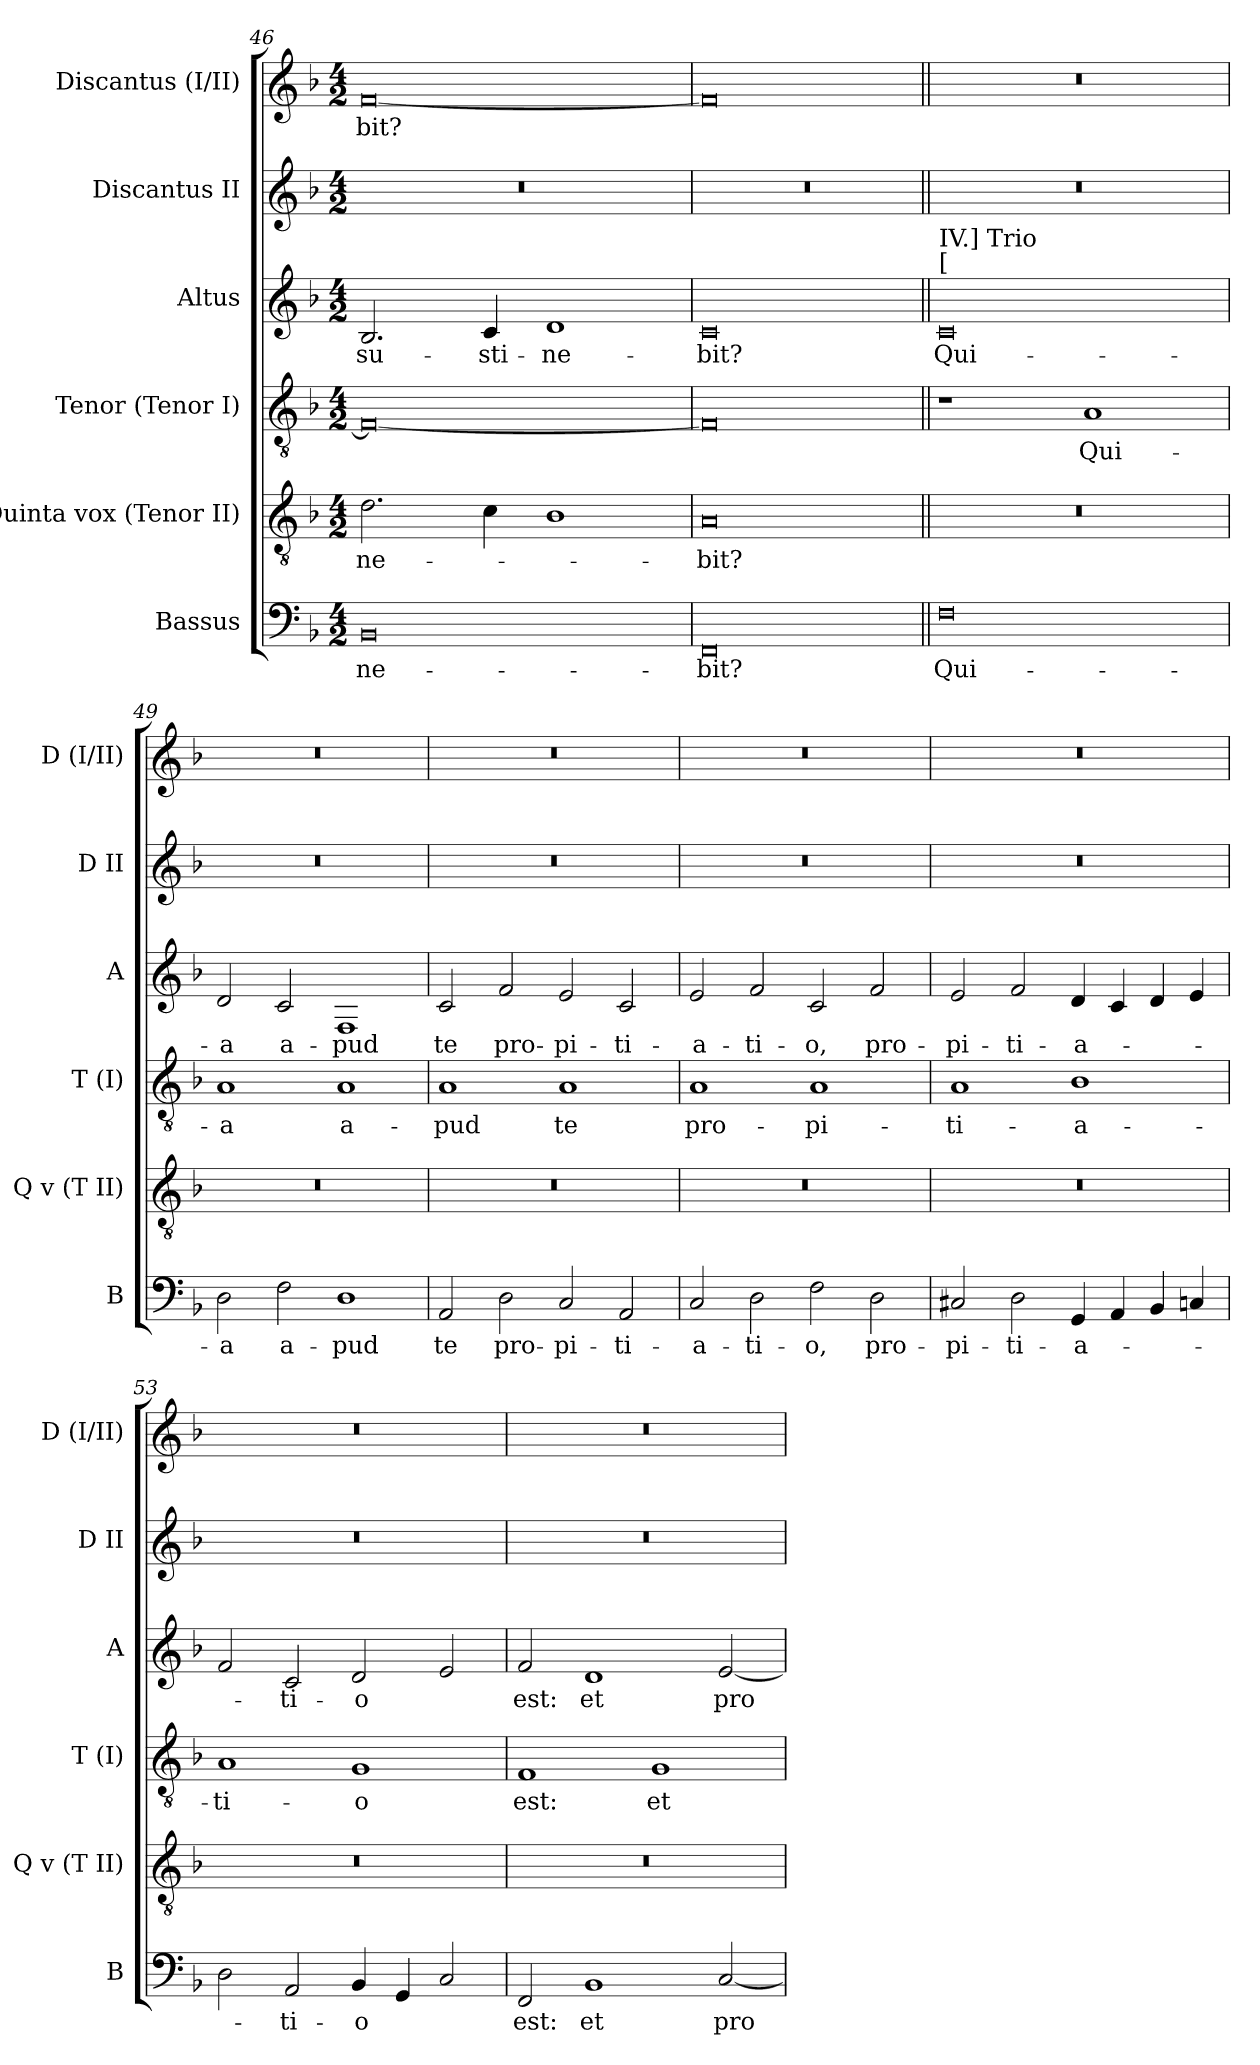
**kern	**text	**kern	**text	**kern	**text	**kern	**text	**kern	**kern	**text
*part6	*part6	*part5	*part5	*part4	*part4	*part3	*part3	*part2	*part1	*part1
*staff6	*staff6	*staff5	*staff5	*staff4	*staff4	*staff3	*staff3	*staff2	*staff1	*staff1
*I"Bassus	*	*I"Quinta vox (Tenor II)	*	*I"Tenor (Tenor I)	*	*I"Altus	*	*I"Discantus II	*I"Discantus (I/II)	*
*I'B	*	*I'Q v (T II)	*	*I'T (I)	*	*I'A	*	*I'D II	*I'D  (I/II)	*
*clefF4	*	*clefGv2	*	*clefGv2	*	*clefG2	*	*clefG2	*clefG2	*
*k[b-]	*	*k[b-]	*	*k[b-]	*	*k[b-]	*	*k[b-]	*k[b-]	*
*F:	*	*F:	*	*F:	*	*F:	*	*F:	*F:	*
*M4/2	*	*M4/2	*	*M4/2	*	*M4/2	*	*M4/2	*M4/2	*
=46	=46	=46	=46	=46	=46	=46	=46	=46	=46	=46
0BB-	-ne-	2.d\	-ne-	0F_	.	2.B-/	su-	0r	[0f	-bit?
.	.	4c\	.	.	.	4c/	-sti-	.	.	.
.	.	1B-	.	.	.	1d	-ne-	.	.	.
=47	=47	=47	=47	=47	=47	=47	=47	=47	=47	=47
0FF	-bit?	0A	-bit?	0F]	.	0c	-bit?	0r	0f]	.
!!LO:LB:g=z
=48||	=48||	=48||	=48||	=48||	=48||	=48||	=48||	=48||	=48||	=48||
!	!	!	!	!	!	!LO:TX:a:t=[	!	!	!	!
!	!	!	!	!	!	!LO:TX:a:t=IV.] Trio	!	!	!	!
0F	Qui-	0r	.	1r	.	0c	Qui-	0r	0r	.
.	.	.	.	1A	Qui-	.	.	.	.	.
=49	=49	=49	=49	=49	=49	=49	=49	=49	=49	=49
2D\	-a	0r	.	1A	-a	2d/	-a	0r	0r	.
2F\	a-	.	.	.	.	2c/	a-	.	.	.
1D	-pud	.	.	1A	a-	1F	-pud	.	.	.
=50	=50	=50	=50	=50	=50	=50	=50	=50	=50	=50
2AA/	te	0r	.	1A	-pud	2c/	te	0r	0r	.
2D\	pro-	.	.	.	.	2f/	pro-	.	.	.
2C/	-pi-	.	.	1A	te	2e/	-pi-	.	.	.
2AA/	-ti-	.	.	.	.	2c/	-ti-	.	.	.
=51	=51	=51	=51	=51	=51	=51	=51	=51	=51	=51
2C/	-a-	0r	.	1A	pro-	2e/	-a-	0r	0r	.
2D\	-ti-	.	.	.	.	2f/	-ti-	.	.	.
2F\	-o,	.	.	1A	-pi-	2c/	-o,	.	.	.
2D\	pro-	.	.	.	.	2f/	pro-	.	.	.
=52	=52	=52	=52	=52	=52	=52	=52	=52	=52	=52
2C#X/	-pi-	0r	.	1A	-ti-	2e/	-pi-	0r	0r	.
2D\	-ti-	.	.	.	.	2f/	-ti-	.	.	.
4GG/	-a-	.	.	1B-	-a-	4d/	-a-	.	.	.
4AA/	.	.	.	.	.	4c/	.	.	.	.
4BB-/	.	.	.	.	.	4d/	.	.	.	.
4Cn/	.	.	.	.	.	4e/	.	.	.	.
!!LO:LB:g=z
=53	=53	=53	=53	=53	=53	=53	=53	=53	=53	=53
2D\	.	0r	.	1A	-ti-	2f/	.	0r	0r	.
2AA/	-ti-	.	.	.	.	2c/	-ti-	.	.	.
4BB-/	-o	.	.	1G	-o	2d/	-o	.	.	.
4GG/	.	.	.	.	.	.	.	.	.	.
2C/	.	.	.	.	.	2e/	.	.	.	.
=54	=54	=54	=54	=54	=54	=54	=54	=54	=54	=54
2FF/	est:	0r	.	1F	est:	2f/	est:	0r	0r	.
1BB-	et	.	.	.	.	1d	et	.	.	.
.	.	.	.	1G	et	.	.	.	.	.
[2C/	pro-	.	.	.	.	[2e/	pro-	.	.	.
=	=	=	=	=	=	=	=	=	=	=
*-	*-	*-	*-	*-	*-	*-	*-	*-	*-	*-
